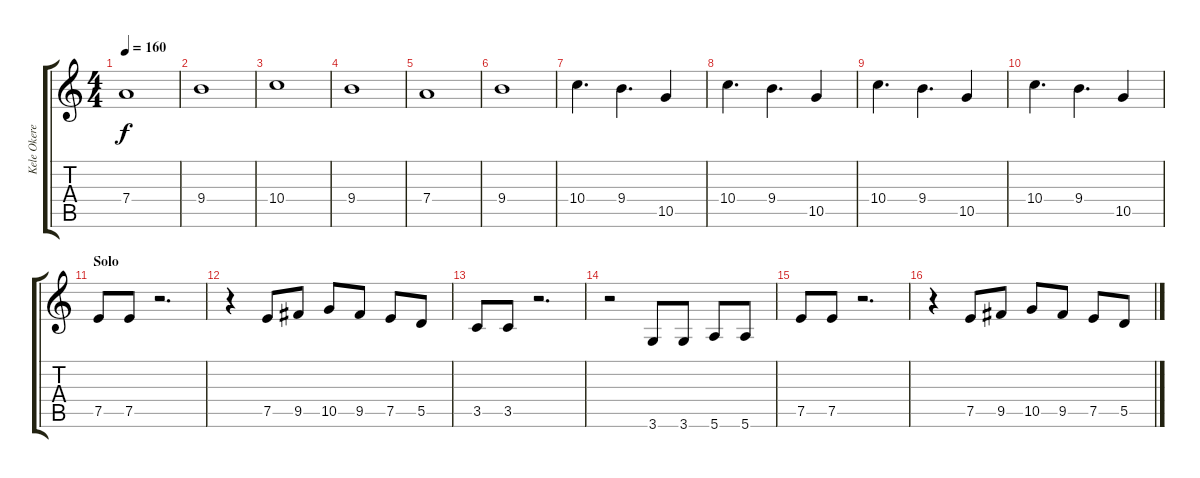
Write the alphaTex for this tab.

\track ("Kele Okereke" "Kele Okere") {instrument overdrivenguitar}
\staff {score tabs}
\tuning (E4 B3 G3 D3 A2 E2) {hide}
\ts (4 4)
\tempo 160
\clef g2
\ks c
7.4.1{dy f} |
9.4.1 |
10.4.1 |
9.4.1 |
7.4.1 |
9.4.1 |
10.4.4{d} 9.4.4{d} 10.5.4 |
10.4.4{d} 9.4.4{d} 10.5.4 |
10.4.4{d} 9.4.4{d} 10.5.4 |
10.4.4{d} 9.4.4{d} 10.5.4 |
\section ("" "Solo")
7.5.8 7.5.8 r.2{d} |
r.4 7.5.8 9.5.8 10.5.8 9.5.8 7.5.8 5.5.8 |
3.5.8 3.5.8 r.2{d} |
r.2 3.6.8 3.6.8 5.6.8 5.6.8 |
7.5.8 7.5.8 r.2{d} |
r.4 7.5.8 9.5.8 10.5.8 9.5.8 7.5.8 5.5.8
